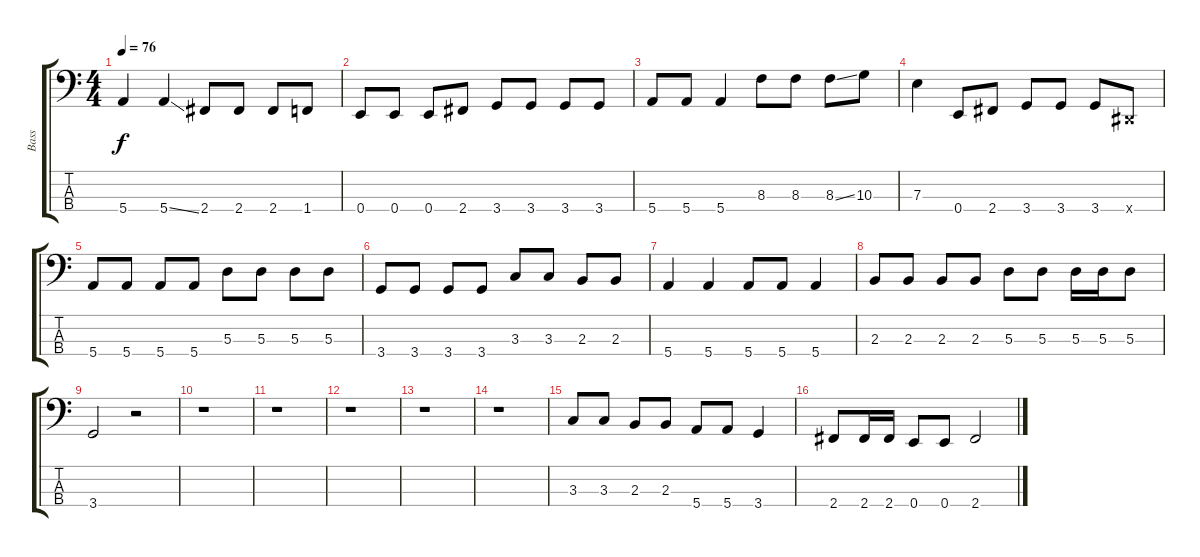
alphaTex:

\track ("Bass" "Bass") {instrument electricbassfinger}
\staff {score tabs}
\tuning (G2 D2 A1 E1) {hide}
\ts (4 4)
\tempo 76
\clef f4
\ks c
5.4.4{dy f} 5.4{ss}.4 2.4.8 2.4.8 2.4.8 1.4.8 |
0.4.8 0.4.8 0.4.8 2.4.8 3.4.8 3.4.8 3.4.8 3.4.8 |
5.4.8 5.4.8 5.4.4 8.3.8 8.3.8 8.3{ss}.8 10.3.8 |
7.3.4 0.4.8 2.4.8 3.4.8 3.4.8 3.4.8 -1.4{x}.8 |
5.4.8 5.4.8 5.4.8 5.4.8 5.3.8 5.3.8 5.3.8 5.3.8 |
3.4.8 3.4.8 3.4.8 3.4.8 3.3.8 3.3.8 2.3.8 2.3.8 |
5.4.4 5.4.4 5.4.8 5.4.8 5.4.4 |
2.3.8 2.3.8 2.3.8 2.3.8 5.3.8 5.3.8 5.3.16 5.3.16 5.3.8 |
3.4.2 r.2 |
r.1 |
r.1 |
r.1 |
r.1 |
r.1 |
3.3.8 3.3.8 2.3.8 2.3.8 5.4.8 5.4.8 3.4.4 |
2.4.8 2.4.16 2.4.16 0.4.8 0.4.8 2.4.2
